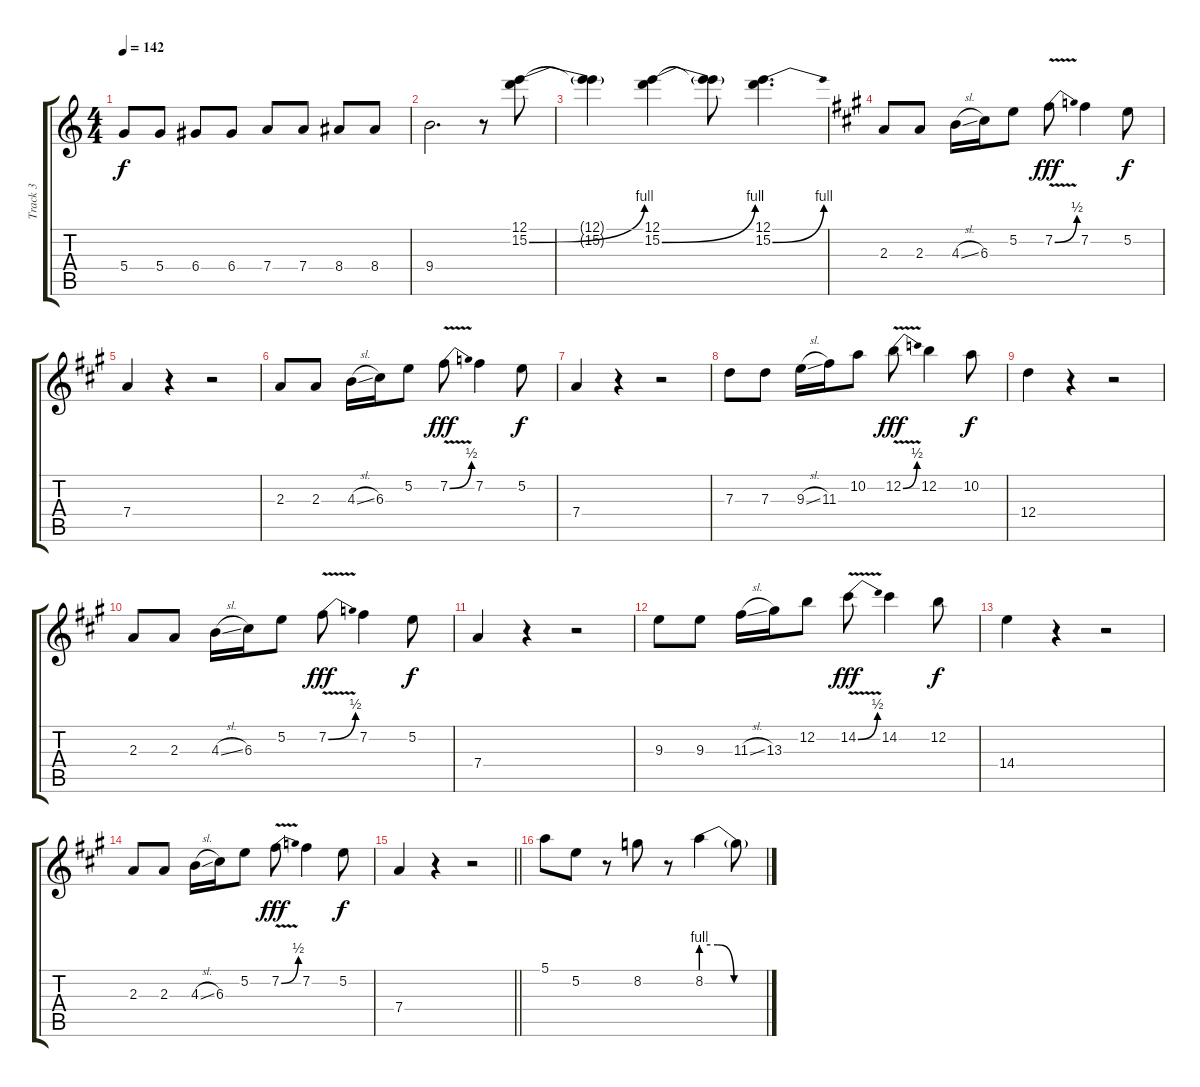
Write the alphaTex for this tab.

\track ("Track 3" "Track 3") {instrument distortionguitar}
\staff {score tabs}
\tuning (E4 B3 G3 D3 A2 E2) {hide}
\ts (4 4)
\tempo 142
\clef g2
\ks c
5.4.8{dy f} 5.4.8 6.4.8 6.4.8 7.4.8 7.4.8 8.4.8 8.4.8 |
9.4.2{d} r.8 (12.1 15.2{be (bend 0 0 60 4)}).8 |
(12.1{t} 15.2{t}).4 (12.1 15.2{be (bend 0 0 60 4)}).4 (12.1{t} 15.2{t}).8 (12.1 15.2{be (bend 0 0 60 4)}).4{d} |
\ks a
2.3.8 2.3.8 4.3{sl}.16 6.3.16 5.2.8 7.2{be (bend 0 0 60 2) v}.8{dy fff} 7.2.4 5.2.8{dy f} |
7.4.4 r.4 r.2 |
2.3.8 2.3.8 4.3{sl}.16 6.3.16 5.2.8 7.2{be (bend 0 0 60 2) v}.8{dy fff} 7.2.4 5.2.8{dy f} |
7.4.4 r.4 r.2 |
7.3.8 7.3.8 9.3{sl}.16 11.3.16 10.2.8 12.2{be (bend 0 0 60 2) v}.8{dy fff} 12.2.4 10.2.8{dy f} |
12.4.4 r.4 r.2 |
2.3.8 2.3.8 4.3{sl}.16 6.3.16 5.2.8 7.2{be (bend 0 0 60 2) v}.8{dy fff} 7.2.4 5.2.8{dy f} |
7.4.4 r.4 r.2 |
9.3.8 9.3.8 11.3{sl}.16 13.3.16 12.2.8 14.2{be (bend 0 0 60 2) v}.8{dy fff} 14.2.4 12.2.8{dy f} |
14.4.4 r.4 r.2 |
2.3.8 2.3.8 4.3{sl}.16 6.3.16 5.2.8 7.2{be (bend 0 0 60 2) v}.8{dy fff} 7.2.4 5.2.8{dy f} |
\barLineRight lightlight
7.4.4 r.4 r.2 |
5.1.8 5.2.8 r.8 8.2.8 r.8 8.2{be (custom 0 4 15 4 30 0 60 0)}.4 8.2{t}.8
